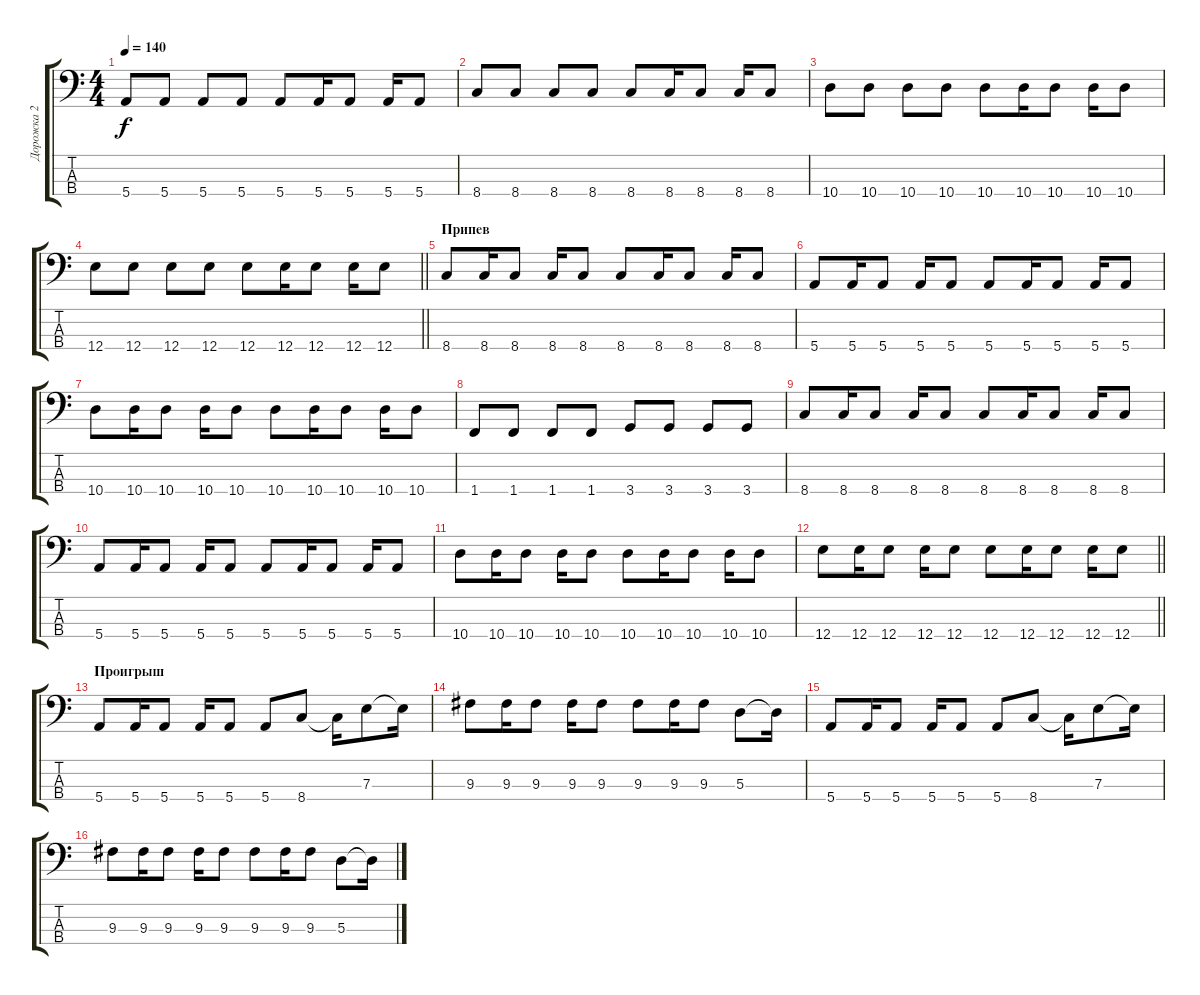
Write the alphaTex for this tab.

\track ("Дорожка 2" "Дорожка 2") {instrument electricbasspick}
\staff {score tabs}
\tuning (G2 D2 A1 E1) {hide}
\ts (4 4)
\tempo 140
\clef f4
\ks c
5.4.8{dy f} 5.4.8 5.4.8 5.4.8 5.4.8 5.4.16 5.4.8 5.4.16 5.4.8 |
8.4.8 8.4.8 8.4.8 8.4.8 8.4.8 8.4.16 8.4.8 8.4.16 8.4.8 |
10.4.8 10.4.8 10.4.8 10.4.8 10.4.8 10.4.16 10.4.8 10.4.16 10.4.8 |
\barLineRight lightlight
12.4.8 12.4.8 12.4.8 12.4.8 12.4.8 12.4.16 12.4.8 12.4.16 12.4.8 |
\section ("" "Припев")
8.4.8 8.4.16 8.4.8 8.4.16 8.4.8 8.4.8 8.4.16 8.4.8 8.4.16 8.4.8 |
5.4.8 5.4.16 5.4.8 5.4.16 5.4.8 5.4.8 5.4.16 5.4.8 5.4.16 5.4.8 |
10.4.8 10.4.16 10.4.8 10.4.16 10.4.8 10.4.8 10.4.16 10.4.8 10.4.16 10.4.8 |
1.4.8 1.4.8 1.4.8 1.4.8 3.4.8 3.4.8 3.4.8 3.4.8 |
8.4.8 8.4.16 8.4.8 8.4.16 8.4.8 8.4.8 8.4.16 8.4.8 8.4.16 8.4.8 |
5.4.8 5.4.16 5.4.8 5.4.16 5.4.8 5.4.8 5.4.16 5.4.8 5.4.16 5.4.8 |
10.4.8 10.4.16 10.4.8 10.4.16 10.4.8 10.4.8 10.4.16 10.4.8 10.4.16 10.4.8 |
\barLineRight lightlight
12.4.8 12.4.16 12.4.8 12.4.16 12.4.8 12.4.8 12.4.16 12.4.8 12.4.16 12.4.8 |
\section ("" "Проигрыш")
5.4.8 5.4.16 5.4.8 5.4.16 5.4.8 5.4.8 8.4.8 8.4{t}.16 7.3.8 7.3{t}.16 |
9.3.8 9.3.16 9.3.8 9.3.16 9.3.8 9.3.8 9.3.16 9.3.8 5.3.8 5.3{t}.16 |
5.4.8 5.4.16 5.4.8 5.4.16 5.4.8 5.4.8 8.4.8 8.4{t}.16 7.3.8 7.3{t}.16 |
9.3.8 9.3.16 9.3.8 9.3.16 9.3.8 9.3.8 9.3.16 9.3.8 5.3.8 5.3{t}.16
